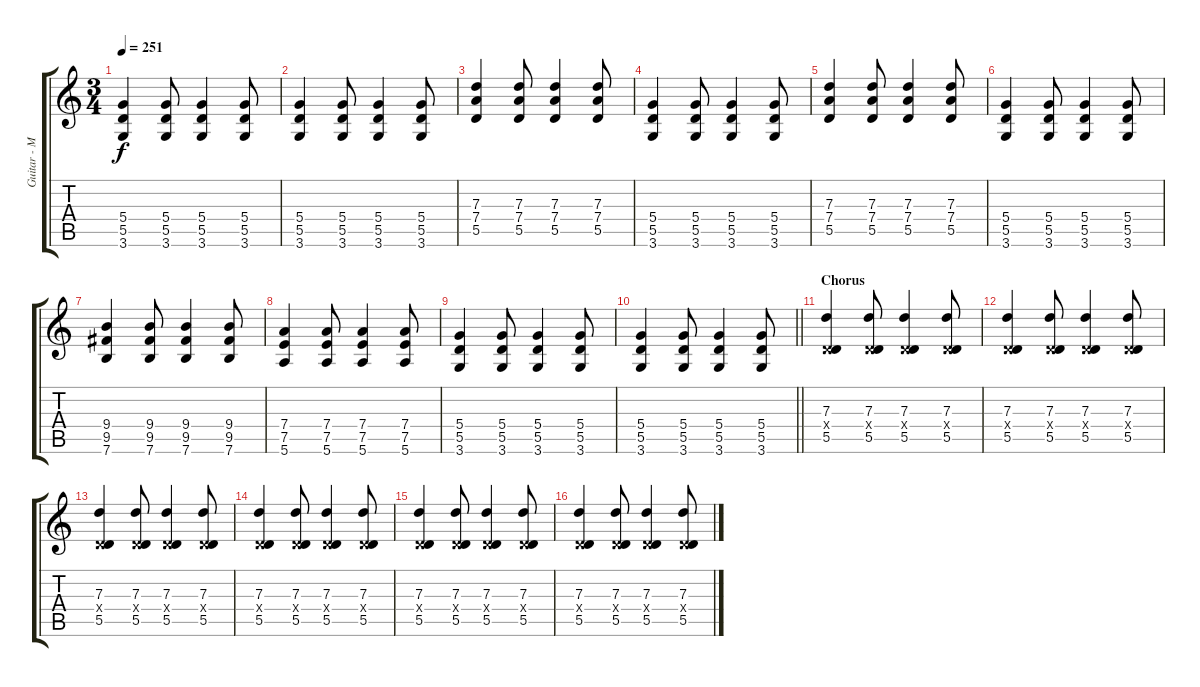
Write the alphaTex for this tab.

\track ("Guitar - Mathias" "Guitar - M") {instrument overdrivenguitar}
\staff {score tabs}
\tuning (E4 B3 G3 D3 A2 E2) {hide}
\ts (3 4)
\tempo 251
\clef g2
\ks c
(5.4 5.5 3.6).4{dy f} (5.4 5.5 3.6).8 (5.4 5.5 3.6).4 (5.4 5.5 3.6).8 |
(5.4 5.5 3.6).4 (5.4 5.5 3.6).8 (5.4 5.5 3.6).4 (5.4 5.5 3.6).8 |
(7.3 7.4 5.5).4 (7.3 7.4 5.5).8 (7.3 7.4 5.5).4 (7.3 7.4 5.5).8 |
(5.4 5.5 3.6).4 (5.4 5.5 3.6).8 (5.4 5.5 3.6).4 (5.4 5.5 3.6).8 |
(7.3 7.4 5.5).4 (7.3 7.4 5.5).8 (7.3 7.4 5.5).4 (7.3 7.4 5.5).8 |
(5.4 5.5 3.6).4 (5.4 5.5 3.6).8 (5.4 5.5 3.6).4 (5.4 5.5 3.6).8 |
(9.4 9.5 7.6).4 (9.4 9.5 7.6).8 (9.4 9.5 7.6).4 (9.4 9.5 7.6).8 |
(7.4 7.5 5.6).4 (7.4 7.5 5.6).8 (7.4 7.5 5.6).4 (7.4 7.5 5.6).8 |
(5.4 5.5 3.6).4 (5.4 5.5 3.6).8 (5.4 5.5 3.6).4 (5.4 5.5 3.6).8 |
\barLineRight lightlight
(5.4 5.5 3.6).4 (5.4 5.5 3.6).8 (5.4 5.5 3.6).4 (5.4 5.5 3.6).8 |
\section ("" "Chorus")
(7.3 0.4{x} 5.5).4 (7.3 0.4{x} 5.5).8 (7.3 0.4{x} 5.5).4 (7.3 0.4{x} 5.5).8 |
(7.3 0.4{x} 5.5).4 (7.3 0.4{x} 5.5).8 (7.3 0.4{x} 5.5).4 (7.3 0.4{x} 5.5).8 |
(7.3 0.4{x} 5.5).4 (7.3 0.4{x} 5.5).8 (7.3 0.4{x} 5.5).4 (7.3 0.4{x} 5.5).8 |
(7.3 0.4{x} 5.5).4 (7.3 0.4{x} 5.5).8 (7.3 0.4{x} 5.5).4 (7.3 0.4{x} 5.5).8 |
(7.3 0.4{x} 5.5).4 (7.3 0.4{x} 5.5).8 (7.3 0.4{x} 5.5).4 (7.3 0.4{x} 5.5).8 |
(7.3 0.4{x} 5.5).4 (7.3 0.4{x} 5.5).8 (7.3 0.4{x} 5.5).4 (7.3 0.4{x} 5.5).8
